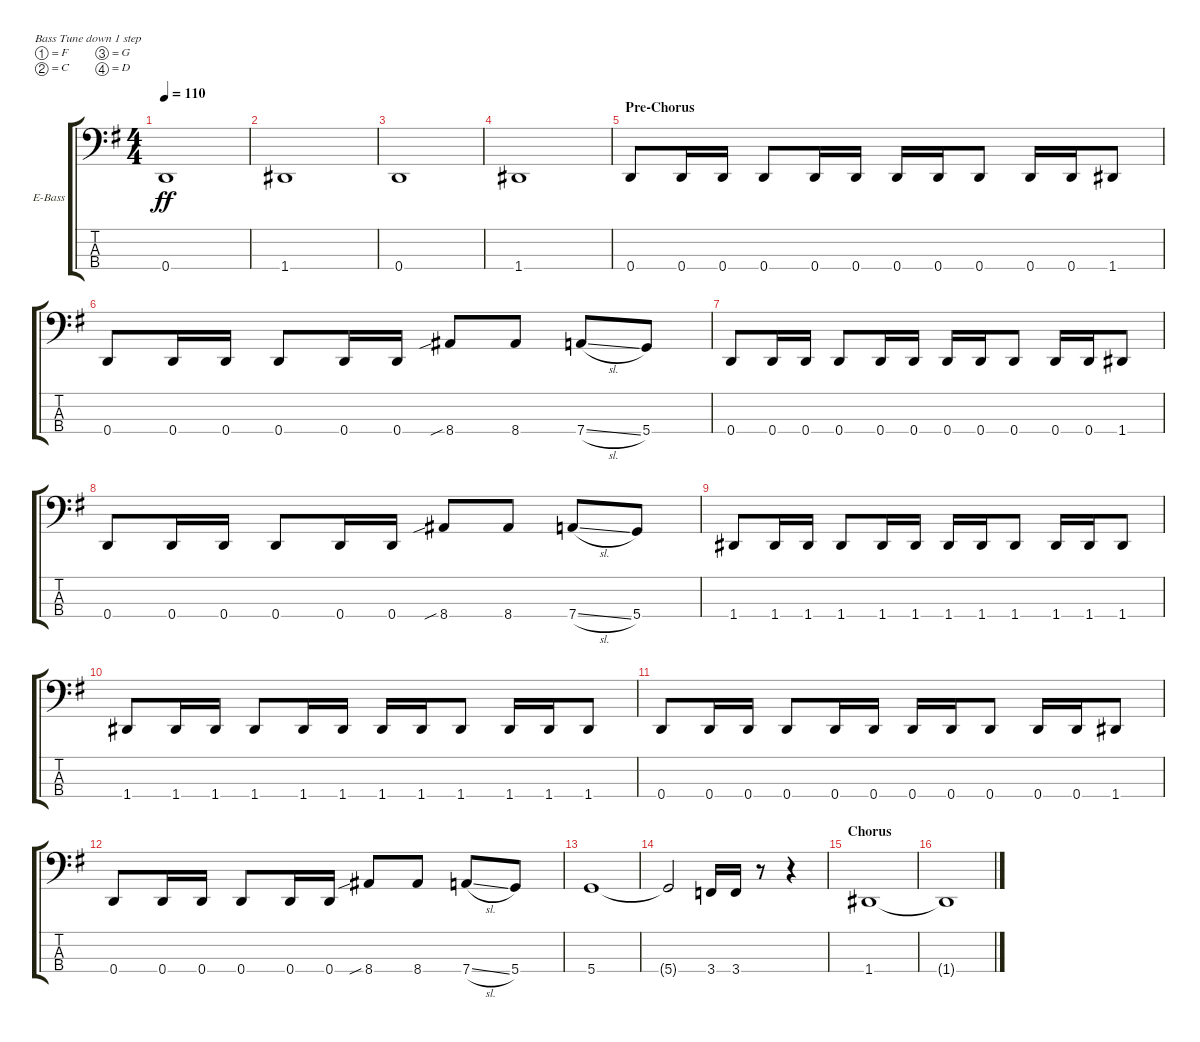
\defaultSystemsLayout 4
\bracketExtendMode groupsimilarinstruments
\firstSystemTrackNameOrientation horizontal
\otherSystemsTrackNameOrientation horizontal
\track ("Bass" "E-Bass") {instrument electricbassfinger}
\staff {score tabs}
\tuning (F2 C2 G1 D1)
\ts (4 4)
\tempo 110
\clef f4
\ks eminor
0.4.1{dy ff} |
1.4.1 |
0.4.1 |
1.4.1 |
\section ("" "Pre-Chorus")
0.4.8 0.4.16 0.4.16 0.4.8 0.4.16 0.4.16 0.4.16 0.4.16 0.4.8 0.4.16 0.4.16 1.4.8 |
0.4.8 0.4.16 0.4.16 0.4.8 0.4.16 0.4.16 8.4{sib}.8 8.4.8 7.4{sl}.8 5.4.8 |
0.4.8 0.4.16 0.4.16 0.4.8 0.4.16 0.4.16 0.4.16 0.4.16 0.4.8 0.4.16 0.4.16 1.4.8 |
0.4.8 0.4.16 0.4.16 0.4.8 0.4.16 0.4.16 8.4{sib}.8 8.4.8 7.4{sl}.8 5.4.8 |
1.4.8 1.4.16 1.4.16 1.4.8 1.4.16 1.4.16 1.4.16 1.4.16 1.4.8 1.4.16 1.4.16 1.4.8 |
1.4.8 1.4.16 1.4.16 1.4.8 1.4.16 1.4.16 1.4.16 1.4.16 1.4.8 1.4.16 1.4.16 1.4.8 |
0.4.8 0.4.16 0.4.16 0.4.8 0.4.16 0.4.16 0.4.16 0.4.16 0.4.8 0.4.16 0.4.16 1.4.8 |
0.4.8 0.4.16 0.4.16 0.4.8 0.4.16 0.4.16 8.4{sib}.8 8.4.8 7.4{sl}.8 5.4.8 |
5.4.1 |
5.4{t}.2 3.4.16 3.4.16 r.8 r.4 |
\section ("" "Chorus")
1.4.1 |
1.4{t}.1
